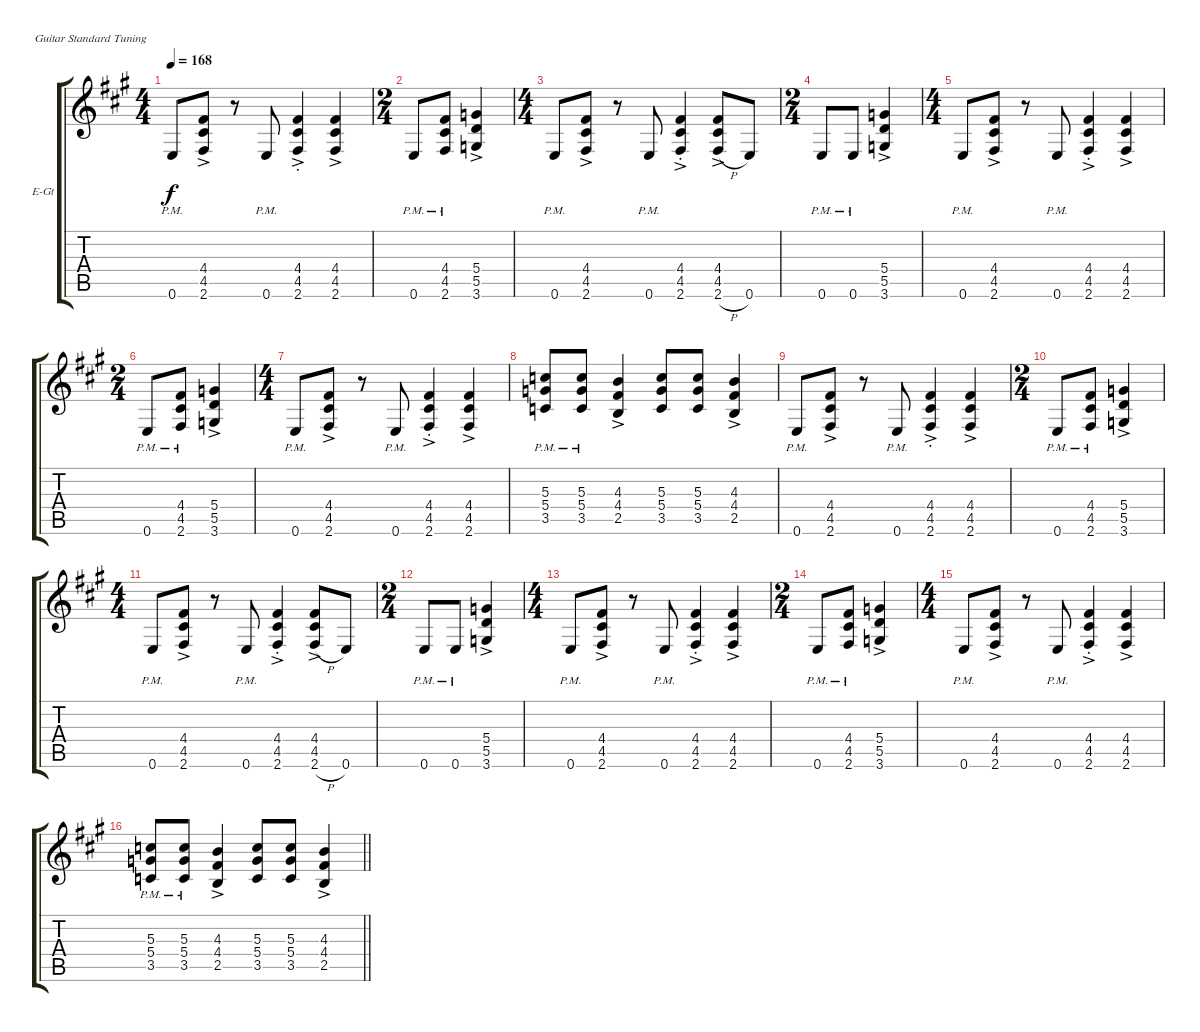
\bracketExtendMode groupsimilarinstruments
\firstSystemTrackNameOrientation horizontal
\otherSystemsTrackNameOrientation horizontal
\track ("Guitar 2" "E-Gt") {instrument electricguitarclean}
\staff {score tabs}
\tuning (E4 B3 G3 D3 A2 E2)
\ts (4 4)
\tempo 168
\clef g2
\scale
1.07818
\ks a
0.6{pm}.8{dy f} (4.5 2.6{ac} 4.4).8 r.8 0.6{pm}.8 (4.5{ac} 2.6{ac} 4.4{ac st}).4 (4.5 2.6 4.4{ac}).4 |
\ts (2 4)
\scale
0.921816 0.6{pm}.8 (4.5{pm} 2.6{pm} 4.4).8 (5.5 3.6{ac} 5.4).4 |
\ts (4 4)
\scale
1.10845 0.6{pm}.8 (4.5 2.6 4.4{ac}).8 r.8 0.6{pm}.8 (4.5 2.6{ac st} 4.4).4 (4.5 2.6{h ac} 4.4).8 0.6.8 |
\ts (2 4)
\scale
0.891551 0.6{pm}.8 0.6{pm}.8 (5.5 3.6 5.4{ac}).4 |
\ts (4 4)
\scale
1.10845 0.6{pm}.8 (4.5 2.6 4.4{ac}).8 r.8 0.6{pm}.8 (4.5 2.6 4.4{ac st}).4 (4.5 2.6 4.4{ac}).4 |
\ts (2 4)
\scale
0.891551 0.6{pm}.8 (4.5{pm} 2.6{pm} 4.4).8 (5.5 3.6 5.4{ac}).4 |
\ts (4 4)
\scale
1.10845 0.6{pm}.8 (4.5 2.6 4.4{ac}).8 r.8 0.6{pm}.8 (4.5 2.6 4.4{ac st}).4 (4.5 2.6 4.4{ac}).4 |
\scale
0.891551 (5.4{pm} 3.5{pm} 5.3{pm}).8 (5.4{pm} 3.5{pm} 5.3{pm}).8 (4.3 4.4 2.5{ac}).4 (5.4 3.5 5.3).8 (5.4 3.5 5.3).8 (4.3 4.4 2.5{ac}).4 |
\scale
1.07818 0.6{pm}.8 (4.5 2.6{ac} 4.4).8 r.8 0.6{pm}.8 (4.5{ac} 2.6{ac} 4.4{ac st}).4 (4.5 2.6 4.4{ac}).4 |
\ts (2 4)
\scale
0.921816 0.6{pm}.8 (4.5{pm} 2.6{pm} 4.4).8 (5.5 3.6{ac} 5.4).4 |
\ts (4 4)
\scale
1.10845 0.6{pm}.8 (4.5 2.6 4.4{ac}).8 r.8 0.6{pm}.8 (4.5 2.6{ac st} 4.4).4 (4.5 2.6{h ac} 4.4).8 0.6.8 |
\ts (2 4)
\scale
0.891551 0.6{pm}.8 0.6{pm}.8 (5.5 3.6 5.4{ac}).4 |
\ts (4 4)
\scale
1.10845 0.6{pm}.8 (4.5 2.6 4.4{ac}).8 r.8 0.6{pm}.8 (4.5 2.6 4.4{ac st}).4 (4.5 2.6 4.4{ac}).4 |
\ts (2 4)
\scale
0.891551 0.6{pm}.8 (4.5{pm} 2.6{pm} 4.4).8 (5.5 3.6 5.4{ac}).4 |
\ts (4 4)
\scale
1.10845 0.6{pm}.8 (4.5 2.6 4.4{ac}).8 r.8 0.6{pm}.8 (4.5 2.6 4.4{ac st}).4 (4.5 2.6 4.4{ac}).4 |
\scale
0.891551
\barLineRight lightlight
(5.4{pm} 3.5{pm} 5.3{pm}).8 (5.4{pm} 3.5{pm} 5.3{pm}).8 (4.3 4.4 2.5{ac}).4 (5.4 3.5 5.3).8 (5.4 3.5 5.3).8 (4.3 4.4 2.5{ac}).4
